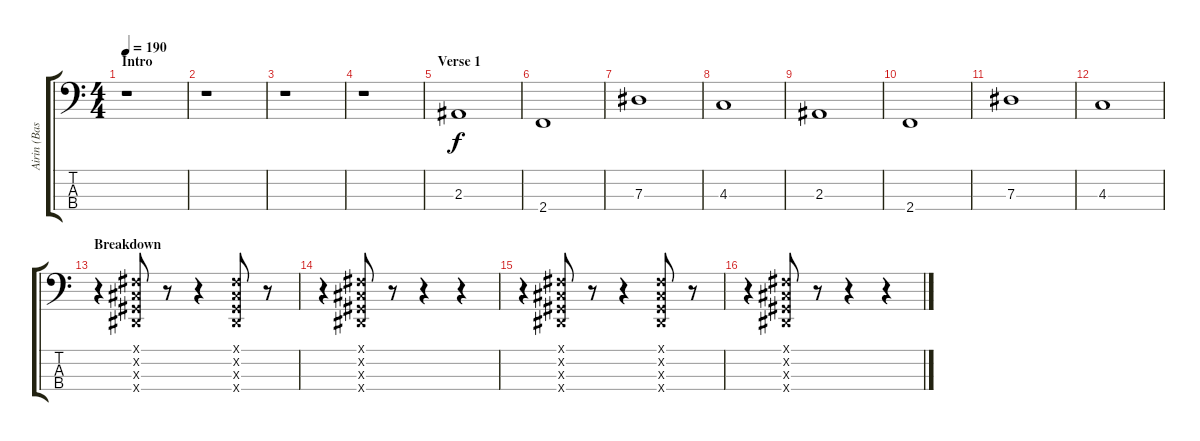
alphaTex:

\track ("Airin (Bass)" "Airin (Bas") {instrument electricbasspick}
\staff {score tabs}
\tuning (Gb2 Db2 Ab1 Eb1) {hide}
\ts (4 4)
\section ("" "Intro")
\tempo 190
\clef f4
\ks c
r.1{dy f instrument electricbasspick} |
r.1 |
r.1 |
r.1 |
\section ("" "Verse 1")
2.3.1 |
2.4.1 |
7.3.1 |
4.3.1 |
2.3.1 |
2.4.1 |
7.3.1 |
4.3.1 |
\section ("" "Breakdown")
r.4 (0.1{x} 0.2{x} 0.3{x} 0.4{x}).8 r.8 r.4 (0.1{x} 0.2{x} 0.3{x} 0.4{x}).8 r.8 |
r.4 (0.1{x} 0.2{x} 0.3{x} 0.4{x}).8 r.8 r.4 r.4 |
r.4 (0.1{x} 0.2{x} 0.3{x} 0.4{x}).8 r.8 r.4 (0.1{x} 0.2{x} 0.3{x} 0.4{x}).8 r.8 |
r.4 (0.1{x} 0.2{x} 0.3{x} 0.4{x}).8 r.8 r.4 r.4
